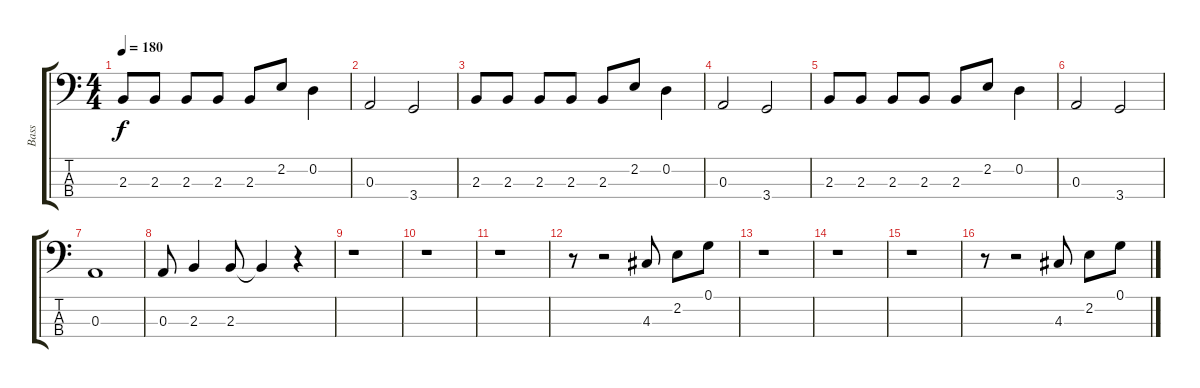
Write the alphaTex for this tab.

\track ("Bass" "Bass") {instrument electricbasspick}
\staff {score tabs}
\tuning (G2 D2 A1 E1) {hide}
\ts (4 4)
\tempo 180
\clef f4
\ks c
2.3.8{dy f} 2.3.8 2.3.8 2.3.8 2.3.8 2.2.8 0.2.4 |
0.3.2 3.4.2 |
2.3.8 2.3.8 2.3.8 2.3.8 2.3.8 2.2.8 0.2.4 |
0.3.2 3.4.2 |
2.3.8 2.3.8 2.3.8 2.3.8 2.3.8 2.2.8 0.2.4 |
0.3.2 3.4.2 |
0.3.1 |
0.3.8 2.3.4 2.3.8 2.3{t}.4 r.4 |
r.1 |
r.1 |
r.1 |
r.8 r.2 4.3.8 2.2.8 0.1.8 |
r.1 |
r.1 |
r.1 |
r.8 r.2 4.3.8 2.2.8 0.1.8
